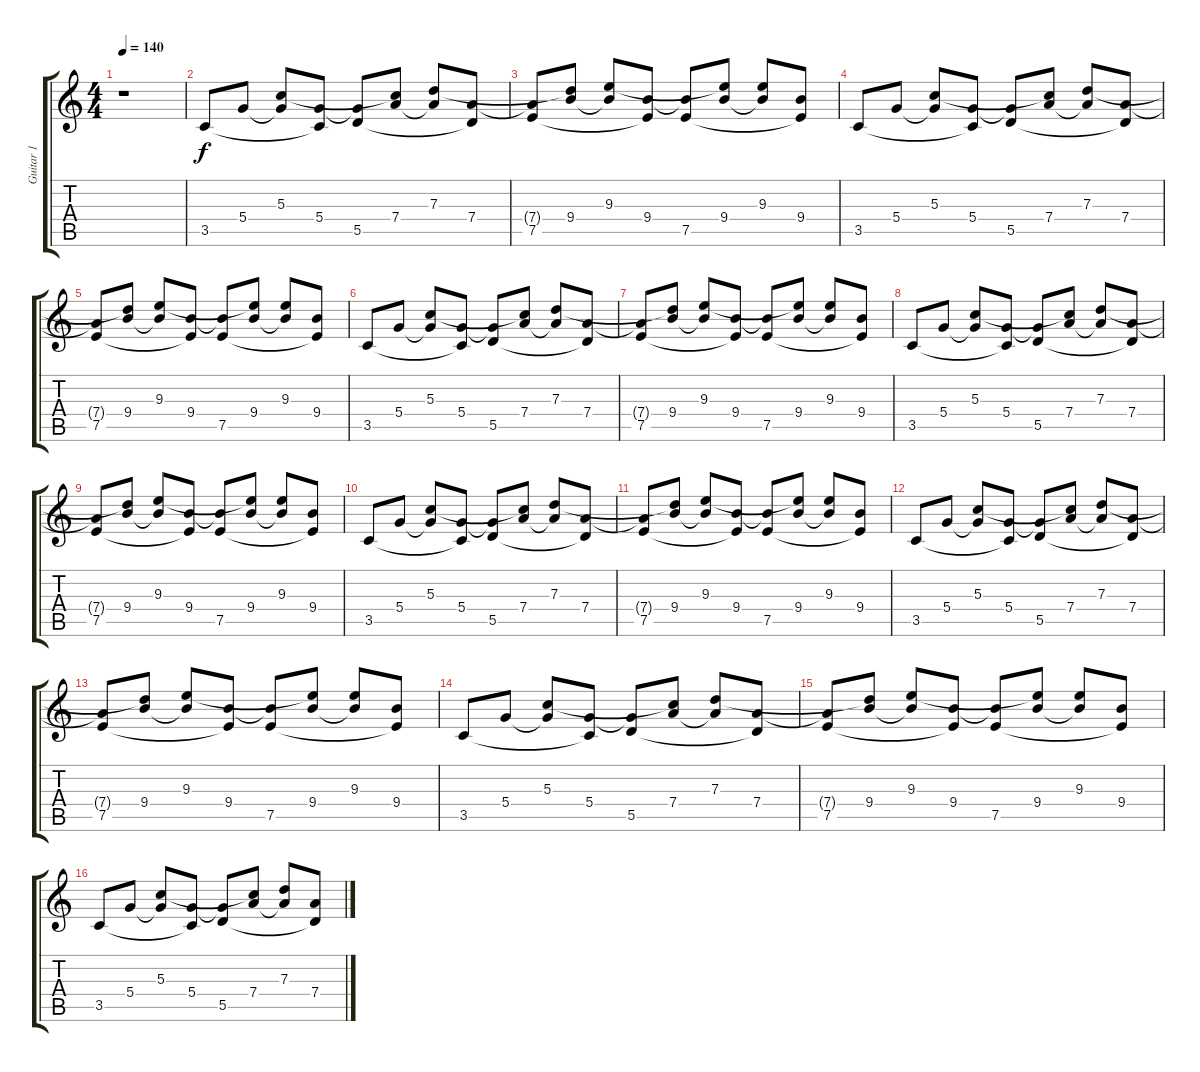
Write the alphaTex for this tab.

\track ("Guitar 1" "Guitar 1") {instrument acousticguitarsteel}
\staff {score tabs}
\tuning (E4 B3 G3 D3 A2 E2) {hide}
\ts (4 4)
\tempo 140
\clef g2
\ks c
r.1{dy f} |
3.5.8 5.4.8 (5.3 5.4{t}).8 (5.4 3.5{t}).8 (5.4{t} 5.5).8 (5.3{t} 7.4).8 (7.3 7.4{t}).8 (7.4 5.5{t}).8 |
(7.4{t} 7.5).8 (7.3{t} 9.4).8 (9.3 9.4{t}).8 (9.4 7.5{t}).8 (9.4{t} 7.5).8 (9.3{t} 9.4).8 (9.3 9.4{t}).8 (9.4 7.5{t}).8 |
3.5.8 5.4.8 (5.3 5.4{t}).8 (5.4 3.5{t}).8 (5.4{t} 5.5).8 (5.3{t} 7.4).8 (7.3 7.4{t}).8 (7.4 5.5{t}).8 |
(7.4{t} 7.5).8 (7.3{t} 9.4).8 (9.3 9.4{t}).8 (9.4 7.5{t}).8 (9.4{t} 7.5).8 (9.3{t} 9.4).8 (9.3 9.4{t}).8 (9.4 7.5{t}).8 |
3.5.8 5.4.8 (5.3 5.4{t}).8 (5.4 3.5{t}).8 (5.4{t} 5.5).8 (5.3{t} 7.4).8 (7.3 7.4{t}).8 (7.4 5.5{t}).8 |
(7.4{t} 7.5).8 (7.3{t} 9.4).8 (9.3 9.4{t}).8 (9.4 7.5{t}).8 (9.4{t} 7.5).8 (9.3{t} 9.4).8 (9.3 9.4{t}).8 (9.4 7.5{t}).8 |
3.5.8 5.4.8 (5.3 5.4{t}).8 (5.4 3.5{t}).8 (5.4{t} 5.5).8 (5.3{t} 7.4).8 (7.3 7.4{t}).8 (7.4 5.5{t}).8 |
(7.4{t} 7.5).8 (7.3{t} 9.4).8 (9.3 9.4{t}).8 (9.4 7.5{t}).8 (9.4{t} 7.5).8 (9.3{t} 9.4).8 (9.3 9.4{t}).8 (9.4 7.5{t}).8 |
3.5.8 5.4.8 (5.3 5.4{t}).8 (5.4 3.5{t}).8 (5.4{t} 5.5).8 (5.3{t} 7.4).8 (7.3 7.4{t}).8 (7.4 5.5{t}).8 |
(7.4{t} 7.5).8 (7.3{t} 9.4).8 (9.3 9.4{t}).8 (9.4 7.5{t}).8 (9.4{t} 7.5).8 (9.3{t} 9.4).8 (9.3 9.4{t}).8 (9.4 7.5{t}).8 |
3.5.8 5.4.8 (5.3 5.4{t}).8 (5.4 3.5{t}).8 (5.4{t} 5.5).8 (5.3{t} 7.4).8 (7.3 7.4{t}).8 (7.4 5.5{t}).8 |
(7.4{t} 7.5).8 (7.3{t} 9.4).8 (9.3 9.4{t}).8 (9.4 7.5{t}).8 (9.4{t} 7.5).8 (9.3{t} 9.4).8 (9.3 9.4{t}).8 (9.4 7.5{t}).8 |
3.5.8 5.4.8 (5.3 5.4{t}).8 (5.4 3.5{t}).8 (5.4{t} 5.5).8 (5.3{t} 7.4).8 (7.3 7.4{t}).8 (7.4 5.5{t}).8 |
(7.4{t} 7.5).8 (7.3{t} 9.4).8 (9.3 9.4{t}).8 (9.4 7.5{t}).8 (9.4{t} 7.5).8 (9.3{t} 9.4).8 (9.3 9.4{t}).8 (9.4 7.5{t}).8 |
3.5.8 5.4.8 (5.3 5.4{t}).8 (5.4 3.5{t}).8 (5.4{t} 5.5).8 (5.3{t} 7.4).8 (7.3 7.4{t}).8 (7.4 5.5{t}).8
